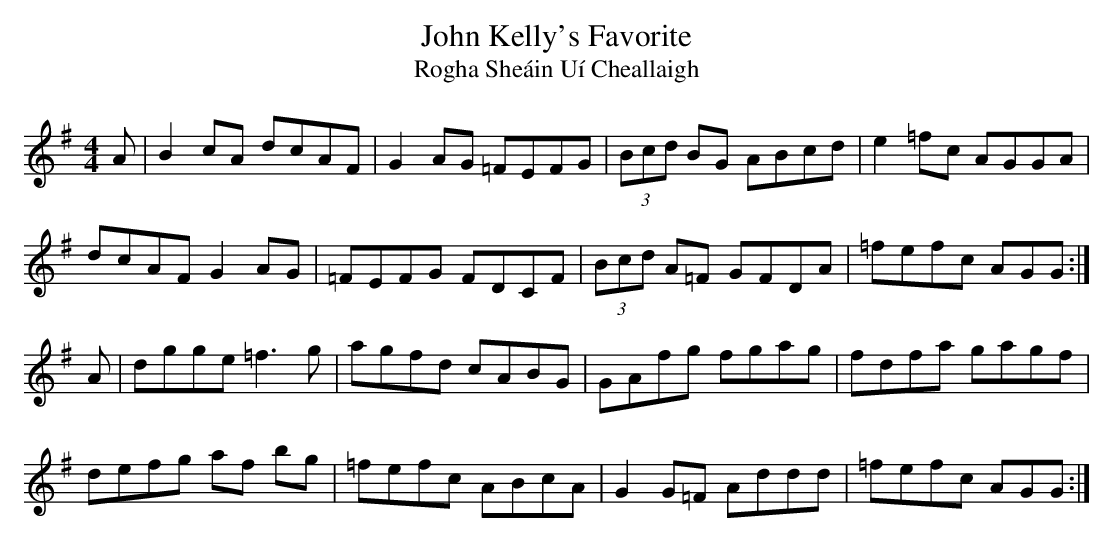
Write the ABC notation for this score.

X:1
T: John Kelly's Favorite
T: Rogha She\'ain U\'i Cheallaigh
L: 1/8
M: 4/4
K: G
A|B2 cA dcAF|G2 AG =FEFG|(3Bcd BG ABcd|e2 =fc AGGA|
dcAF G2 AG|=FEFG FDCF|(3Bcd A=F GFDA|=fefc AGG :|
A|dgge =f3g|agfd cABG|GAfg fgag|fdfa gagf|
defg af bg|=fefc ABcA|G2 G=F Addd|=fefc AGG :|
